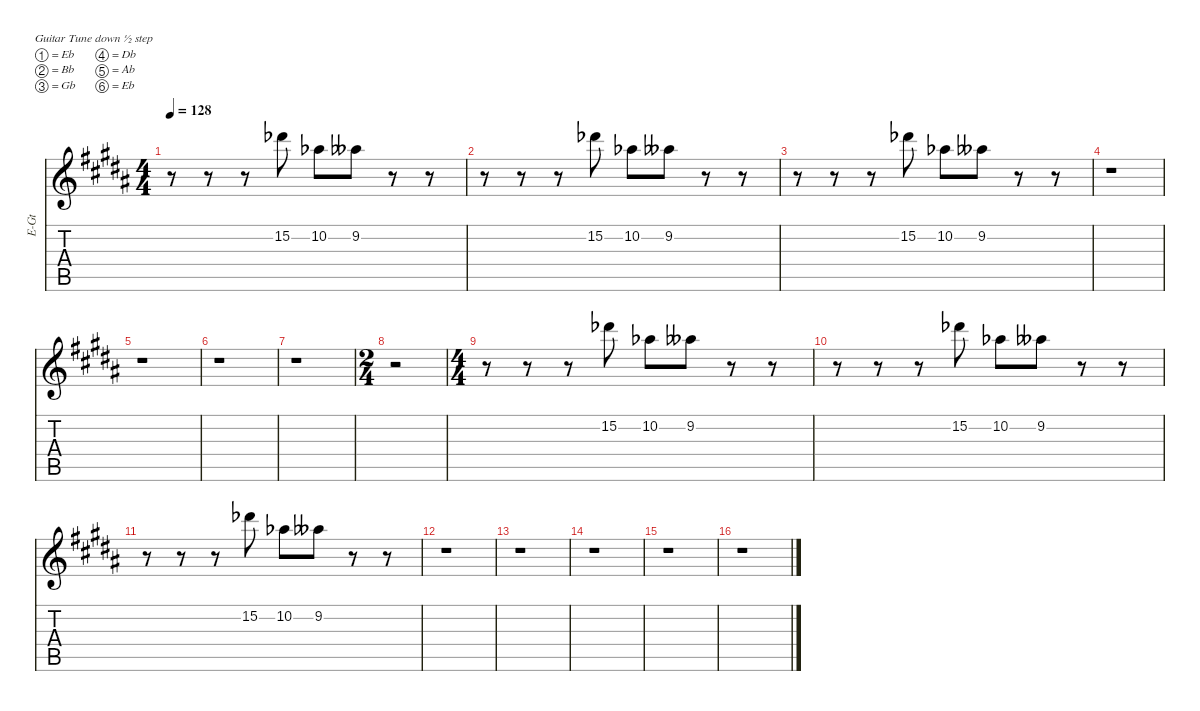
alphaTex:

\hideDynamics
\bracketExtendMode nobrackets
\otherSystemsTrackNameOrientation horizontal
\track ("Harmonic noises" "E-Gt") {instrument guitarharmonics}
\staff {score tabs}
\tuning (Eb4 Bb3 Gb3 Db3 Ab2 Eb2)
\ts (4 4)
\tempo 128
\clef g2
\ks b
r.8{dy f beam Down} r.8{beam Down} r.8{beam Down} 15.2{acc b}.8{beam Down} 10.2{acc b}.8{beam Down} 9.2{acc bb}.8{beam Down} r.8{beam Down} r.8{beam Down} |
r.8{beam Down} r.8{beam Down} r.8{beam Down} 15.2{acc b}.8{beam Down} 10.2{acc b}.8{beam Down} 9.2{acc bb}.8{beam Down} r.8{beam Down} r.8{beam Down} |
r.8{beam Down} r.8{beam Down} r.8{beam Down} 15.2{acc b}.8{beam Down} 10.2{acc b}.8{beam Down} 9.2{acc bb}.8{beam Down} r.8{beam Down} r.8{beam Down} |
r.1{beam Down} |
r.1{beam Down} |
r.1{beam Down} |
r.1{beam Down} |
\ts (2 4)
r.2{beam Down} |
\ts (4 4)
r.8{beam Down} r.8{beam Down} r.8{beam Down} 15.2{acc b}.8{beam Down} 10.2{acc b}.8{beam Down} 9.2{acc bb}.8{beam Down} r.8{beam Down} r.8{beam Down} |
r.8{beam Down} r.8{beam Down} r.8{beam Down} 15.2{acc b}.8{beam Down} 10.2{acc b}.8{beam Down} 9.2{acc bb}.8{beam Down} r.8{beam Down} r.8{beam Down} |
r.8{beam Down} r.8{beam Down} r.8{beam Down} 15.2{acc b}.8{beam Down} 10.2{acc b}.8{beam Down} 9.2{acc bb}.8{beam Down} r.8{beam Down} r.8{beam Down} |
r.1{beam Down} |
r.1{beam Down} |
r.1{beam Down} |
r.1{beam Down} |
r.1{beam Down}
